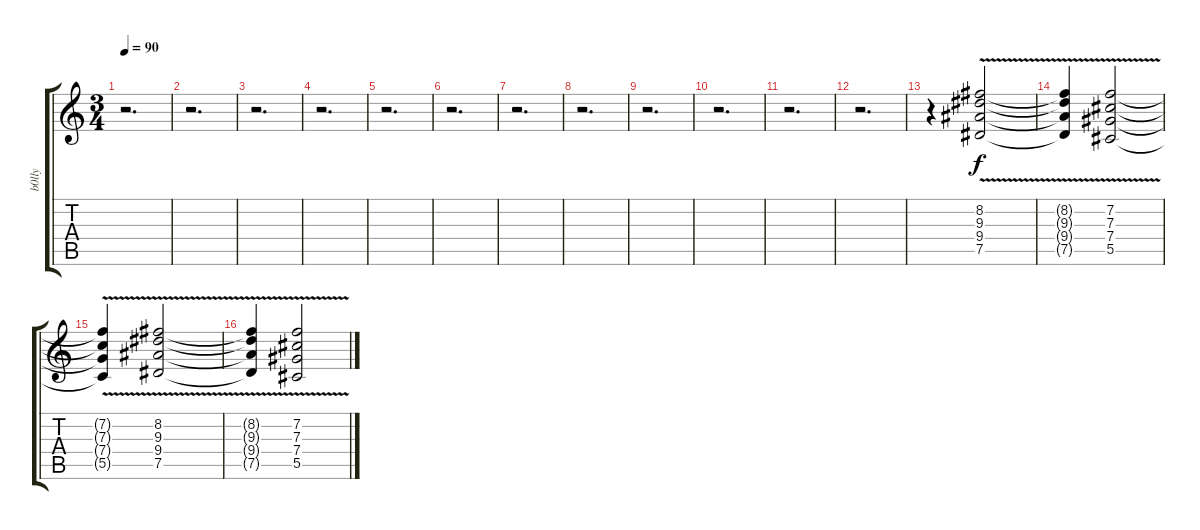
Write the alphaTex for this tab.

\track ("b0lly" "b0lly") {instrument distortionguitar}
\staff {score tabs}
\tuning (Eb4 Bb3 Gb3 Db3 Ab2 Eb2) {hide}
\ts (3 4)
\tempo 90
\clef g2
\ks c
r.2{d dy f instrument distortionguitar} |
r.2{d} |
r.2{d} |
r.2{d} |
r.2{d} |
r.2{d} |
r.2{d} |
r.2{d} |
r.2{d} |
r.2{d} |
r.2{d} |
r.2{d} |
r.4{volume 6} (8.2 9.3 9.4 7.5{v}).2 |
(8.2{t} 9.3{t} 9.4{t} 7.5{t}).4 (7.2 7.3 7.4 5.5{v}).2 |
(7.2{t} 7.3{t} 7.4{t} 5.5{t}).4 (8.2 9.3 9.4 7.5{v}).2 |
(8.2{t} 9.3{t} 9.4{t} 7.5{t}).4 (7.2 7.3 7.4 5.5{v}).2
